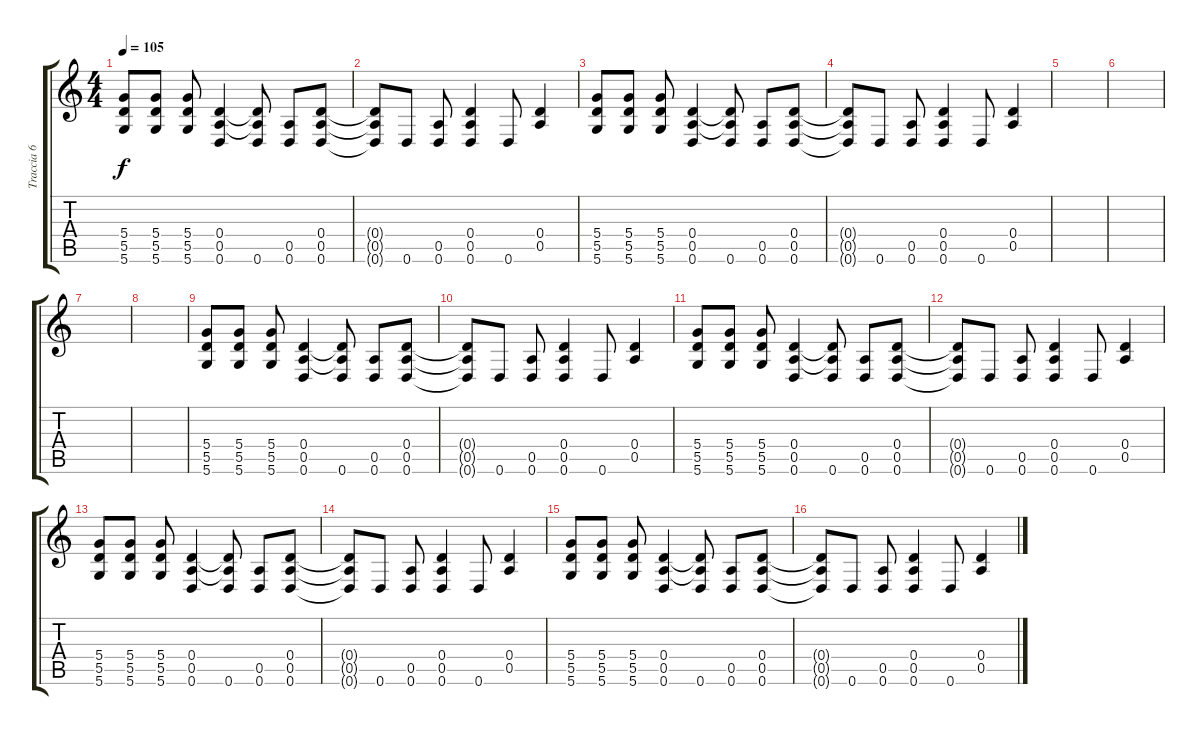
\track ("Traccia 6" "Traccia 6") {instrument overdrivenguitar}
\staff {score tabs}
\tuning (E4 A3 G3 D3 A2 D2) {hide}
\ts (4 4)
\tempo 105
\clef g2
\ks c
(5.4 5.5 5.6).8{dy f} (5.4 5.5 5.6).8 (5.4 5.5 5.6).8 (0.4 0.5 0.6).4 (0.4{t} 0.5{t} 0.6).8 (0.5 0.6).8 (0.4 0.5 0.6).8 |
(0.4{t} 0.5{t} 0.6{t}).8 0.6.8 (0.5 0.6).8 (0.4 0.5 0.6).4 0.6.8 (0.4 0.5).4 |
(5.4 5.5 5.6).8 (5.4 5.5 5.6).8 (5.4 5.5 5.6).8 (0.4 0.5 0.6).4 (0.4{t} 0.5{t} 0.6).8 (0.5 0.6).8 (0.4 0.5 0.6).8 |
(0.4{t} 0.5{t} 0.6{t}).8 0.6.8 (0.5 0.6).8 (0.4 0.5 0.6).4 0.6.8 (0.4 0.5).4 |
|
|
|
|
(5.4 5.5 5.6).8 (5.4 5.5 5.6).8 (5.4 5.5 5.6).8 (0.4 0.5 0.6).4 (0.4{t} 0.5{t} 0.6).8 (0.5 0.6).8 (0.4 0.5 0.6).8 |
(0.4{t} 0.5{t} 0.6{t}).8 0.6.8 (0.5 0.6).8 (0.4 0.5 0.6).4 0.6.8 (0.4 0.5).4 |
(5.4 5.5 5.6).8 (5.4 5.5 5.6).8 (5.4 5.5 5.6).8 (0.4 0.5 0.6).4 (0.4{t} 0.5{t} 0.6).8 (0.5 0.6).8 (0.4 0.5 0.6).8 |
(0.4{t} 0.5{t} 0.6{t}).8 0.6.8 (0.5 0.6).8 (0.4 0.5 0.6).4 0.6.8 (0.4 0.5).4 |
(5.4 5.5 5.6).8 (5.4 5.5 5.6).8 (5.4 5.5 5.6).8 (0.4 0.5 0.6).4 (0.4{t} 0.5{t} 0.6).8 (0.5 0.6).8 (0.4 0.5 0.6).8 |
(0.4{t} 0.5{t} 0.6{t}).8 0.6.8 (0.5 0.6).8 (0.4 0.5 0.6).4 0.6.8 (0.4 0.5).4 |
(5.4 5.5 5.6).8 (5.4 5.5 5.6).8 (5.4 5.5 5.6).8 (0.4 0.5 0.6).4 (0.4{t} 0.5{t} 0.6).8 (0.5 0.6).8 (0.4 0.5 0.6).8 |
(0.4{t} 0.5{t} 0.6{t}).8 0.6.8 (0.5 0.6).8 (0.4 0.5 0.6).4 0.6.8 (0.4 0.5).4
